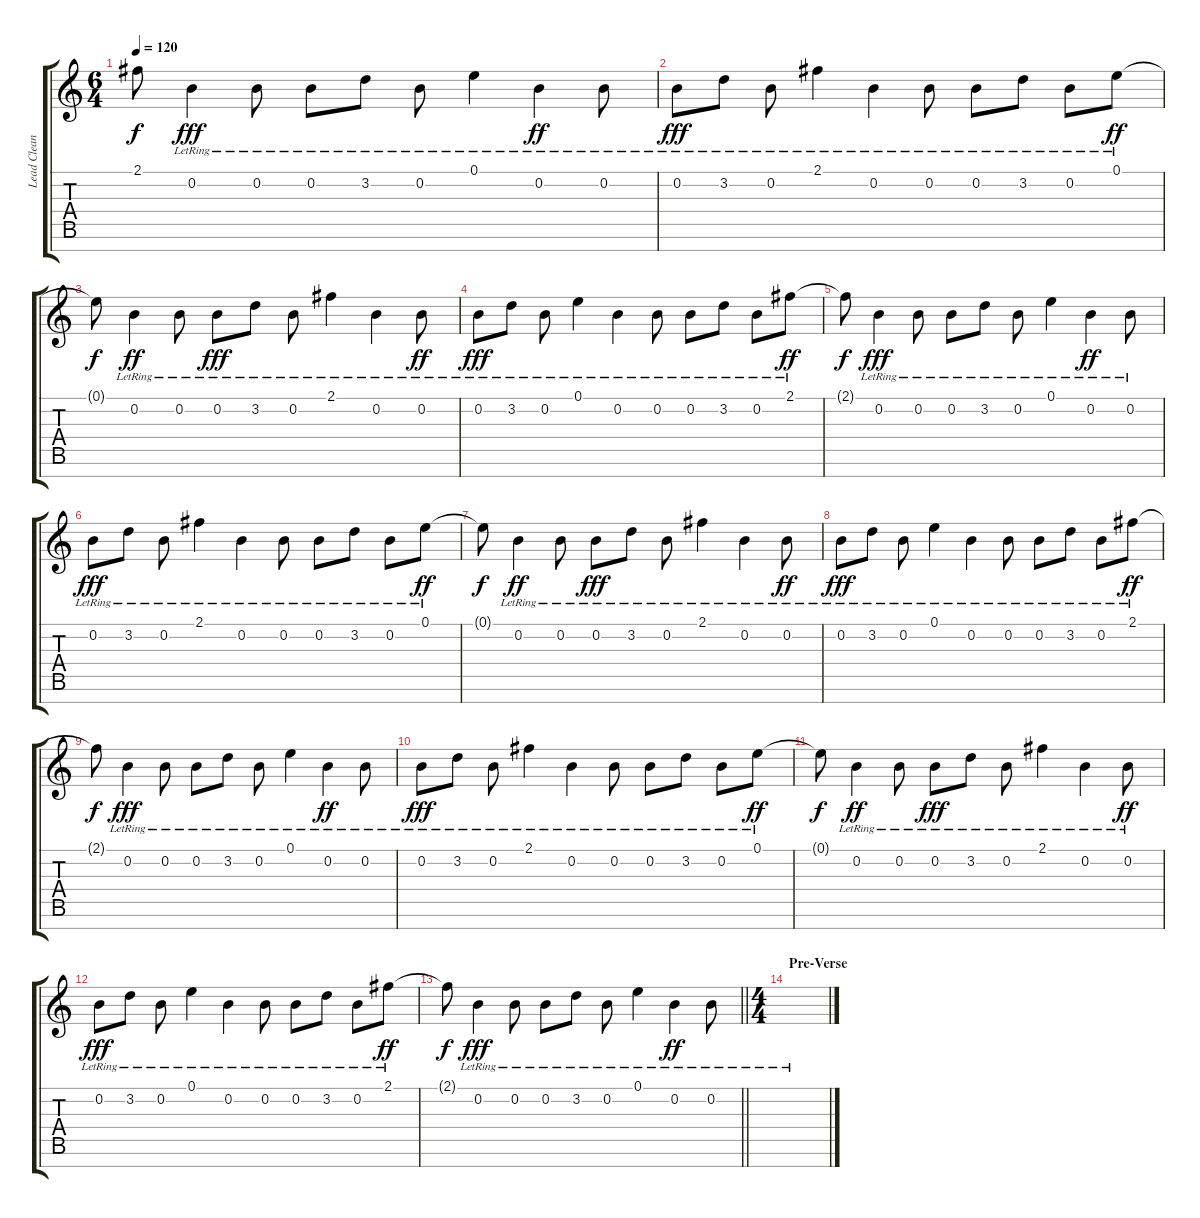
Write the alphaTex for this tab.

\track ("Lead Clean" "Lead Clean") {instrument electricguitarjazz}
\staff {score tabs}
\tuning (E4 B3 G3 D3 A2 E2 B1) {hide}
\ts (6 4)
\tempo 120
\clef g2
\ks c
2.1{t}.8{dy f} 0.2{lr}.4{dy fff} 0.2{lr}.8 0.2{lr}.8 3.2{lr}.8 0.2{lr}.8 0.1{lr}.4 0.2{lr}.4{dy ff} 0.2{lr}.8 |
0.2{lr}.8{dy fff} 3.2{lr}.8 0.2{lr}.8 2.1{lr}.4 0.2{lr}.4 0.2{lr}.8 0.2{lr}.8 3.2{lr}.8 0.2{lr}.8 0.1{lr}.8{dy ff} |
0.1{t}.8{dy f} 0.2{lr}.4{dy ff} 0.2{lr}.8 0.2{lr}.8{dy fff} 3.2{lr}.8 0.2{lr}.8 2.1{lr}.4 0.2{lr}.4 0.2{lr}.8{dy ff} |
0.2{lr}.8{dy fff} 3.2{lr}.8 0.2{lr}.8 0.1{lr}.4 0.2{lr}.4 0.2{lr}.8 0.2{lr}.8 3.2{lr}.8 0.2{lr}.8 2.1{lr}.8{dy ff} |
2.1{t}.8{dy f} 0.2{lr}.4{dy fff} 0.2{lr}.8 0.2{lr}.8 3.2{lr}.8 0.2{lr}.8 0.1{lr}.4 0.2{lr}.4{dy ff} 0.2{lr}.8 |
0.2{lr}.8{dy fff} 3.2{lr}.8 0.2{lr}.8 2.1{lr}.4 0.2{lr}.4 0.2{lr}.8 0.2{lr}.8 3.2{lr}.8 0.2{lr}.8 0.1{lr}.8{dy ff} |
0.1{t}.8{dy f} 0.2{lr}.4{dy ff} 0.2{lr}.8 0.2{lr}.8{dy fff} 3.2{lr}.8 0.2{lr}.8 2.1{lr}.4 0.2{lr}.4 0.2{lr}.8{dy ff} |
0.2{lr}.8{dy fff} 3.2{lr}.8 0.2{lr}.8 0.1{lr}.4 0.2{lr}.4 0.2{lr}.8 0.2{lr}.8 3.2{lr}.8 0.2{lr}.8 2.1{lr}.8{dy ff} |
2.1{t}.8{dy f} 0.2{lr}.4{dy fff} 0.2{lr}.8 0.2{lr}.8 3.2{lr}.8 0.2{lr}.8 0.1{lr}.4 0.2{lr}.4{dy ff} 0.2{lr}.8 |
0.2{lr}.8{dy fff} 3.2{lr}.8 0.2{lr}.8 2.1{lr}.4 0.2{lr}.4 0.2{lr}.8 0.2{lr}.8 3.2{lr}.8 0.2{lr}.8 0.1{lr}.8{dy ff} |
0.1{t}.8{dy f} 0.2{lr}.4{dy ff} 0.2{lr}.8 0.2{lr}.8{dy fff} 3.2{lr}.8 0.2{lr}.8 2.1{lr}.4 0.2{lr}.4 0.2{lr}.8{dy ff} |
0.2{lr}.8{dy fff} 3.2{lr}.8 0.2{lr}.8 0.1{lr}.4 0.2{lr}.4 0.2{lr}.8 0.2{lr}.8 3.2{lr}.8 0.2{lr}.8 2.1{lr}.8{dy ff} |
\barLineRight lightlight
2.1{t}.8{dy f} 0.2{lr}.4{dy fff} 0.2{lr}.8 0.2{lr}.8 3.2{lr}.8 0.2{lr}.8 0.1{lr}.4 0.2{lr}.4{dy ff} 0.2{lr}.8 |
\ts (4 4)
\section ("" "Pre-Verse")
